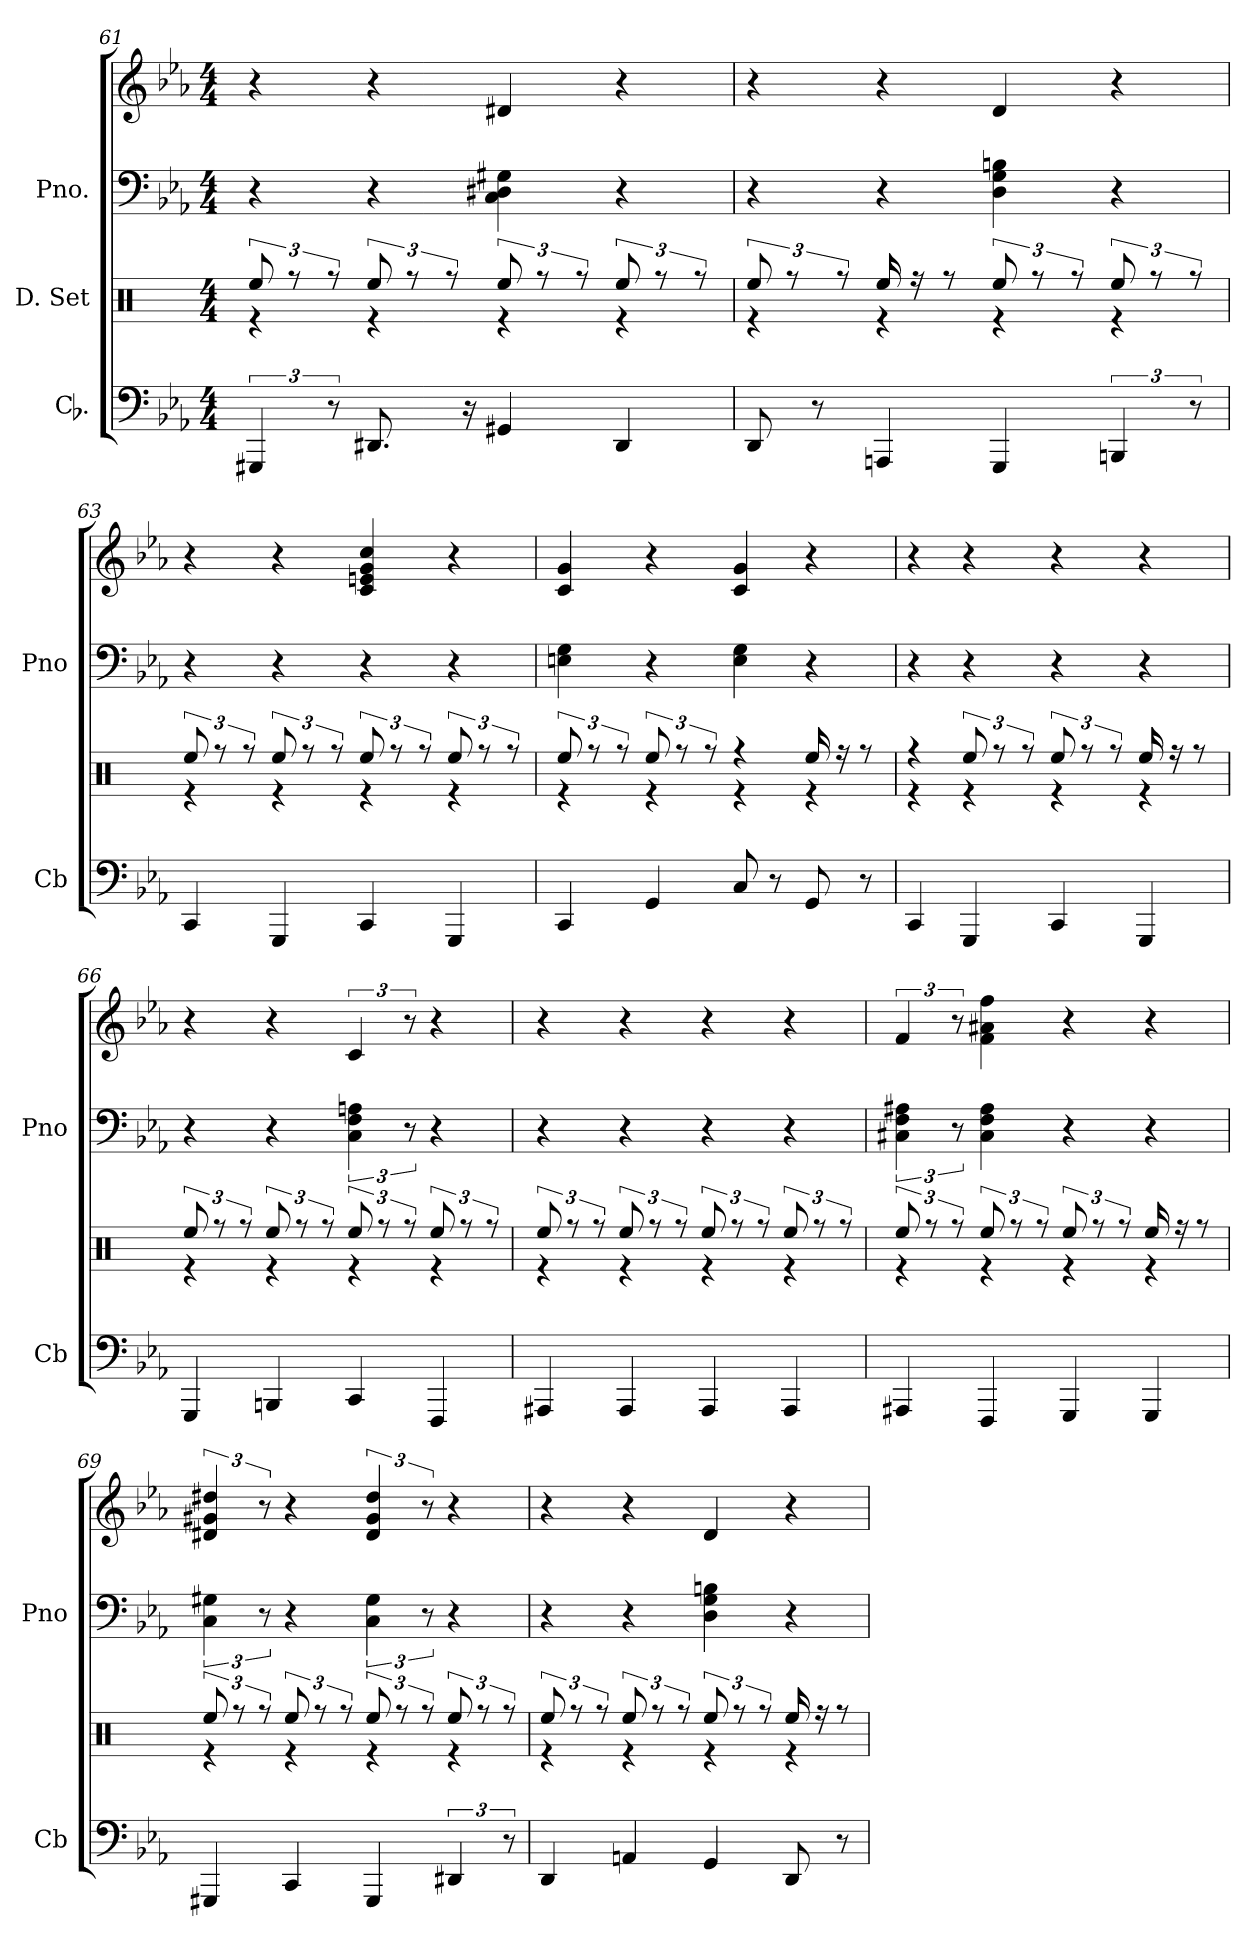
**kern	**kern	**kern	**kern
*part3	*part2	*part1	*part1
*staff4	*staff3	*staff2	*staff1
*I"Cb.	*I"D. Set	*I"Pno.	*
*I'Cb	*	*I'Pno	*
*clefF4	*clefX	*clefF4	*clefG2
*k[b-e-a-]	*k[]	*k[b-e-a-]	*k[b-e-a-]
*M4/4	*M4/4	*M4/4	*M4/4
=61	=61	=61	=61
*	*^	*	*
6GGG#X	4re	12Ree/	4r	4r
.	.	12rff	.	.
12r	.	12rff	.	.
8.DD#X	4re	12Ree/	4r	4r
.	.	12rff	.	.
.	.	12rff	.	.
16r	.	.	.	.
4GG#X	4re	12Ree/	4C 4D#X 4G#X	4d#X
.	.	12rff	.	.
.	.	12rff	.	.
4DD#	4re	12Ree/	4r	4r
.	.	12rff	.	.
.	.	12rff	.	.
=62	=62	=62	=62	=62
8DD	4re	12Ree/	4r	4r
.	.	12rff	.	.
8r	.	.	.	.
.	.	12rff	.	.
4AAAn	4re	16Ree/	4r	4r
.	.	16rff	.	.
.	.	8rff	.	.
4GGG	4re	12Ree/	4D 4G 4Bn	4d
.	.	12rff	.	.
.	.	12rff	.	.
6BBBn	4re	12Ree/	4r	4r
.	.	12rff	.	.
12r	.	12rff	.	.
=63	=63	=63	=63	=63
4CC	4re	12Ree/	4r	4r
.	.	12rff	.	.
.	.	12rff	.	.
4GGG	4re	12Ree/	4r	4r
.	.	12rff	.	.
.	.	12rff	.	.
4CC	4re	12Ree/	4r	4c 4en 4g 4cc
.	.	12rff	.	.
.	.	12rff	.	.
4GGG	4re	12Ree/	4r	4r
.	.	12rff	.	.
.	.	12rff	.	.
=64	=64	=64	=64	=64
4CC	4re	12Ree/	4En 4G	4c 4g
.	.	12rff	.	.
.	.	12rff	.	.
4GG	4re	12Ree/	4r	4r
.	.	12rff	.	.
.	.	12rff	.	.
8C	4re	4rff	4E 4G	4c 4g
8r	.	.	.	.
8GG	4re	16Ree/	4r	4r
.	.	16rff	.	.
8r	.	8rff	.	.
=65	=65	=65	=65	=65
4CC	4re	4rff	4r	4r
4GGG	4re	12Ree/	4r	4r
.	.	12rff	.	.
.	.	12rff	.	.
4CC	4re	12Ree/	4r	4r
.	.	12rff	.	.
.	.	12rff	.	.
4GGG	4re	16Ree/	4r	4r
.	.	16rff	.	.
.	.	8rff	.	.
=66	=66	=66	=66	=66
4GGG	4re	12Ree/	4r	4r
.	.	12rff	.	.
.	.	12rff	.	.
4BBBn	4re	12Ree/	4r	4r
.	.	12rff	.	.
.	.	12rff	.	.
4CC	4re	12Ree/	6C 6F 6An	6c
.	.	12rff	.	.
.	.	12rff	12r	12r
4FFF	4re	12Ree/	4r	4r
.	.	12rff	.	.
.	.	12rff	.	.
=67	=67	=67	=67	=67
4AAA#X	4re	12Ree/	4r	4r
.	.	12rff	.	.
.	.	12rff	.	.
4AAA#	4re	12Ree/	4r	4r
.	.	12rff	.	.
.	.	12rff	.	.
4AAA#	4re	12Ree/	4r	4r
.	.	12rff	.	.
.	.	12rff	.	.
4AAA#	4re	12Ree/	4r	4r
.	.	12rff	.	.
.	.	12rff	.	.
=68	=68	=68	=68	=68
4AAA#X	4re	12Ree/	6C#X 6F 6A#X	6f
.	.	12rff	.	.
.	.	12rff	12r	12r
4FFF	4re	12Ree/	4C# 4F 4A#	4f 4a#X 4ff
.	.	12rff	.	.
.	.	12rff	.	.
4GGG	4re	12Ree/	4r	4r
.	.	12rff	.	.
.	.	12rff	.	.
4GGG	4re	16Ree/	4r	4r
.	.	16rff	.	.
.	.	8rff	.	.
=69	=69	=69	=69	=69
4GGG#X	4re	12Ree/	6C 6G#X	6d#X 6g#X 6dd#X
.	.	12rff	.	.
.	.	12rff	12r	12r
4CC	4re	12Ree/	4r	4r
.	.	12rff	.	.
.	.	12rff	.	.
4GGG#	4re	12Ree/	6C 6G#	6d# 6g# 6dd#
.	.	12rff	.	.
.	.	12rff	12r	12r
6DD#X	4re	12Ree/	4r	4r
.	.	12rff	.	.
12r	.	12rff	.	.
=70	=70	=70	=70	=70
4DD	4re	12Ree/	4r	4r
.	.	12rff	.	.
.	.	12rff	.	.
4AAn	4re	12Ree/	4r	4r
.	.	12rff	.	.
.	.	12rff	.	.
4GG	4re	12Ree/	4D 4G 4Bn	4d
.	.	12rff	.	.
.	.	12rff	.	.
8DD	4re	16Ree/	4r	4r
.	.	16rff	.	.
8r	.	8rff	.	.
*	*v	*v	*	*
=	=	=	=
*-	*-	*-	*-
